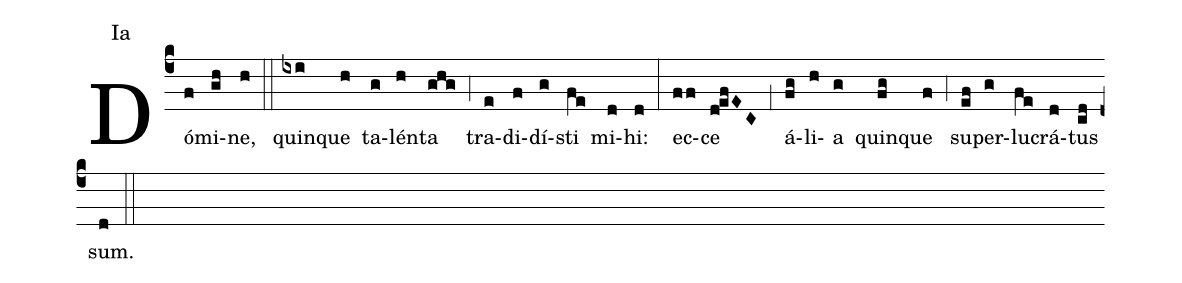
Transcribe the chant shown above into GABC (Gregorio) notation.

annotation: Ia;
%%
(c4) Dó(f)mi(gh)ne,(h) (::) quin(ixi)que(h) ta(g)lén(h)ta(ghg) (;4) tra(e)di(f)dí(g)sti(fe) mi(d)hi:(d) (:) ec(ff)ce(d!efEC) (;1) á(fg)li(h)a(g) quin(fg)que(f) (;4) su(ef)per(g)lu(fe)crá(d)tus(cd) sum.(d) (::)
